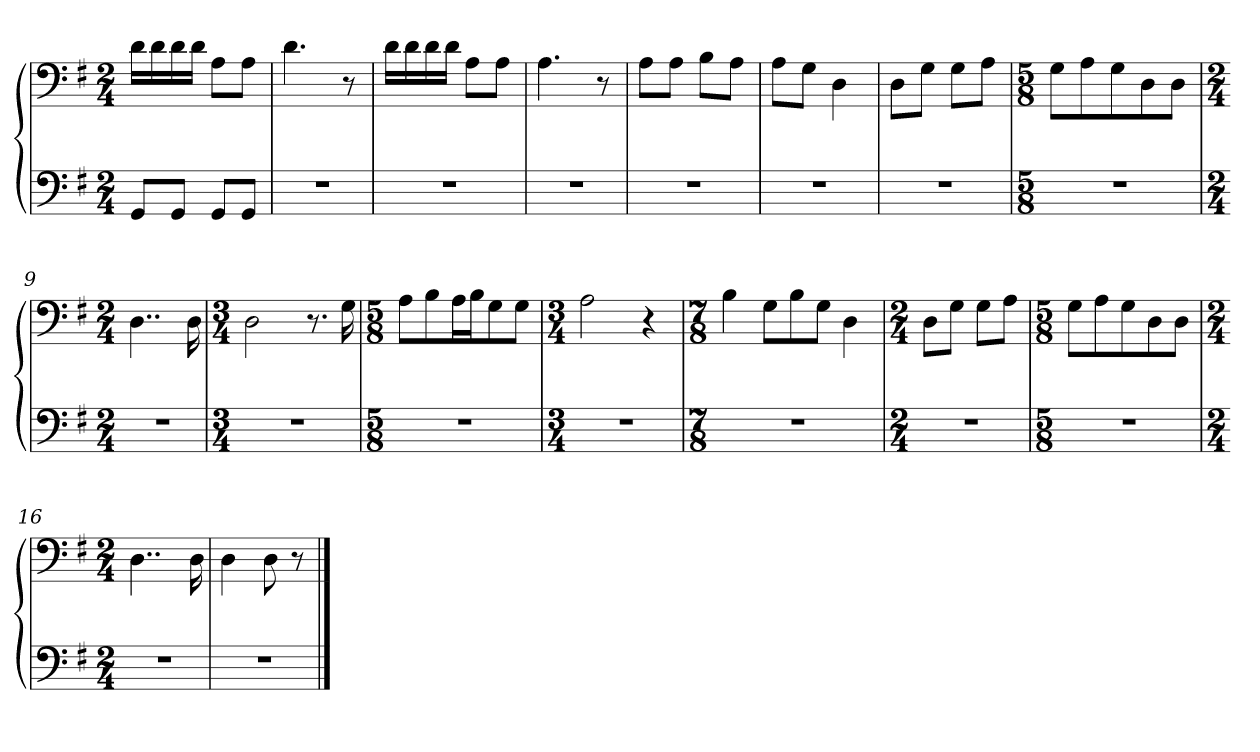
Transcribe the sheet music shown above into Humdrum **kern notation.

**kern	**kern
*part1	*part1
*staff2	*staff1
*clefF4	*clefF4
*k[f#]	*k[f#]
*M2/4	*M2/4
=1	=1
8GG/L	16d\LL
.	16d\
8GG/J	16d\
.	16d\JJ
8GG/L	8A\L
8GG/J	8A\J
=2	=2
2r	4.d\
.	8r
=3	=3
2r	16d\LL
.	16d\
.	16d\
.	16d\JJ
.	8A\L
.	8A\J
=4	=4
2r	4.A\
.	8r
=5	=5
2r	8A\L
.	8A\J
.	8B\L
.	8A\J
=6	=6
2r	8A\L
.	8G\J
.	4D\
=7	=7
2r	8D\L
.	8G\J
.	8G\L
.	8A\J
=8	=8
*M5/8	*M5/8
3...r	8G\L
.	8A\
.	8G\
.	8D\
.	8D\J
=9	=9
*M2/4	*M2/4
2r	4..D\
.	16D\
=10	=10
*M3/4	*M3/4
2.r	2D\
.	8.r
.	16G\
=11	=11
*M5/8	*M5/8
3...r	8A\L
.	8B\
.	16A\L
.	16B\J
.	8G\
.	8G\J
=12	=12
*M3/4	*M3/4
2.r	2A\
.	4r
=13	=13
*M7/8	*M7/8
2..r	4B\
.	8G\L
.	8B\
.	8G\J
.	4D\
=14	=14
*M2/4	*M2/4
2r	8D\L
.	8G\J
.	8G\L
.	8A\J
=15	=15
*M5/8	*M5/8
3...r	8G\L
.	8A\
.	8G\
.	8D\
.	8D\J
=16	=16
*M2/4	*M2/4
2r	4..D\
.	16D\
=17	=17
2r	4D\
.	8D\
.	8r
==	==
*-	*-
